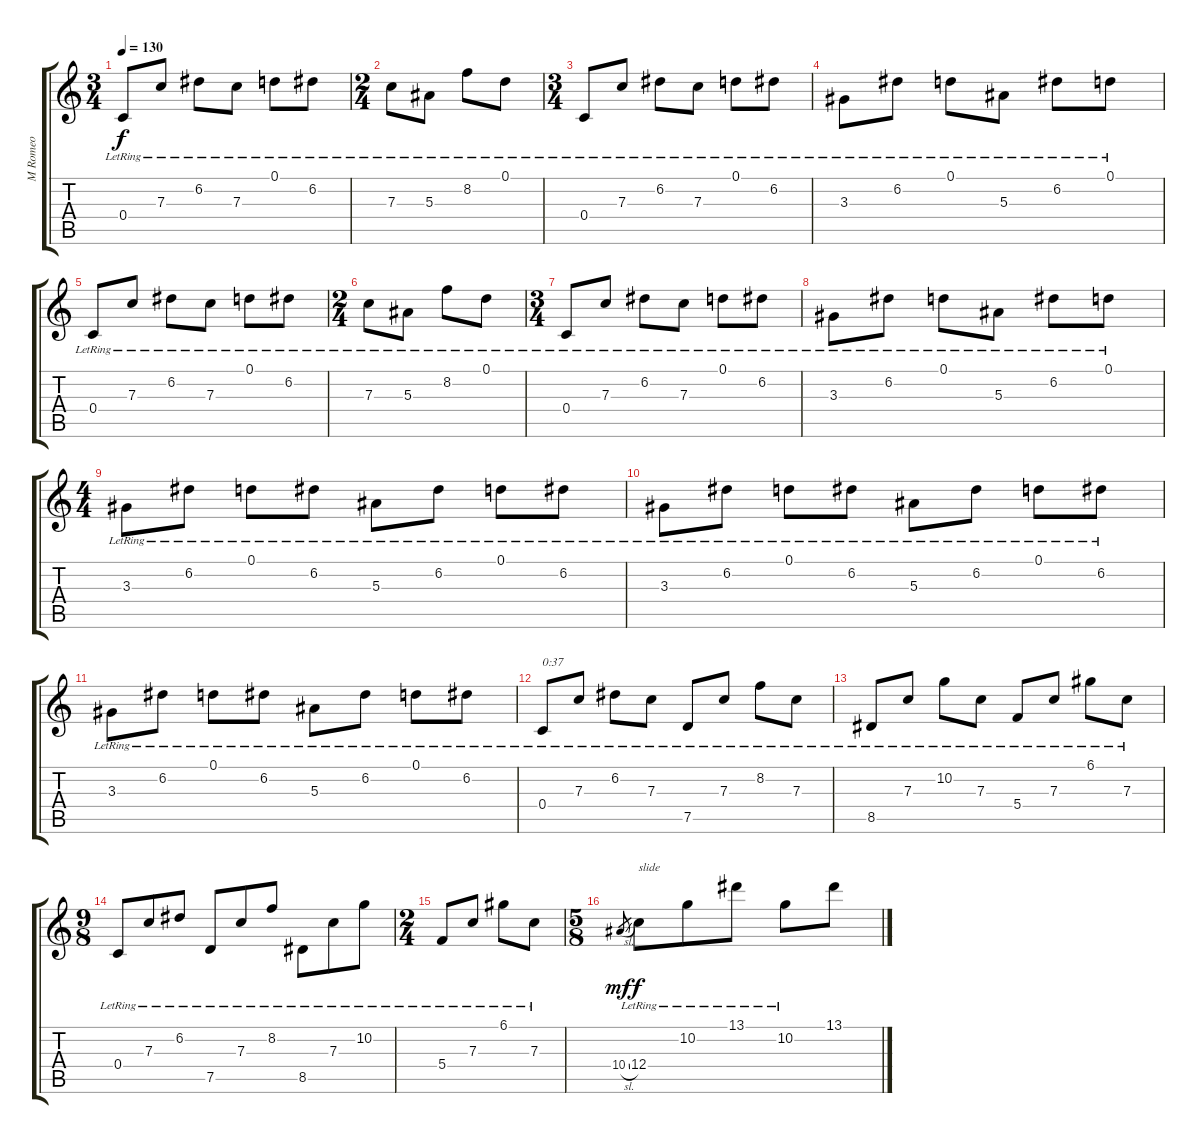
\track ("M Romeo" "M Romeo") {instrument electricguitarclean}
\staff {score tabs}
\tuning (D4 A3 F3 C3 G2 D2) {hide}
\ts (3 4)
\tempo 130
\clef g2
\ks c
0.4{lr}.8{dy f} 7.3{lr}.8 6.2{lr}.8 7.3{lr}.8 0.1{lr}.8 6.2{lr}.8 |
\ts (2 4)
7.3{lr}.8 5.3{lr}.8 8.2{lr}.8 0.1{lr}.8 |
\ts (3 4)
0.4{lr}.8 7.3{lr}.8 6.2{lr}.8 7.3{lr}.8 0.1{lr}.8 6.2{lr}.8 |
3.3{lr}.8 6.2{lr}.8 0.1{lr}.8 5.3{lr}.8 6.2{lr}.8 0.1{lr}.8 |
0.4{lr}.8 7.3{lr}.8 6.2{lr}.8 7.3{lr}.8 0.1{lr}.8 6.2{lr}.8 |
\ts (2 4)
7.3{lr}.8 5.3{lr}.8 8.2{lr}.8 0.1{lr}.8 |
\ts (3 4)
0.4{lr}.8 7.3{lr}.8 6.2{lr}.8 7.3{lr}.8 0.1{lr}.8 6.2{lr}.8 |
3.3{lr}.8 6.2{lr}.8 0.1{lr}.8 5.3{lr}.8 6.2{lr}.8 0.1{lr}.8 |
\ts (4 4)
3.3{lr}.8 6.2{lr}.8 0.1{lr}.8 6.2{lr}.8 5.3{lr}.8 6.2{lr}.8 0.1{lr}.8 6.2{lr}.8 |
3.3{lr}.8 6.2{lr}.8 0.1{lr}.8 6.2{lr}.8 5.3{lr}.8 6.2{lr}.8 0.1{lr}.8 6.2{lr}.8 |
3.3{lr}.8 6.2{lr}.8 0.1{lr}.8 6.2{lr}.8 5.3{lr}.8 6.2{lr}.8 0.1{lr}.8 6.2{lr}.8 |
0.4{lr}.8{txt "0:37"} 7.3{lr}.8 6.2{lr}.8 7.3{lr}.8 7.5{lr}.8 7.3{lr}.8 8.2{lr}.8 7.3{lr}.8 |
8.5{lr}.8 7.3{lr}.8 10.2{lr}.8 7.3{lr}.8 5.4{lr}.8 7.3{lr}.8 6.1{lr}.8 7.3{lr}.8 |
\ts (9 8)
0.4{lr}.8 7.3{lr}.8 6.2{lr}.8 7.5{lr}.8 7.3{lr}.8 8.2{lr}.8 8.5{lr}.8 7.3{lr}.8 10.2{lr}.8 |
\ts (2 4)
5.4{lr}.8 7.3{lr}.8 6.1{lr}.8 7.3{lr}.8 |
\ts (5 8)
10.4{sl}.8{gr dy mf} 12.4{lr}.8{txt "slide" dy f} 10.2{lr}.8 13.1{lr}.8 10.2{lr}.8 13.1.8
